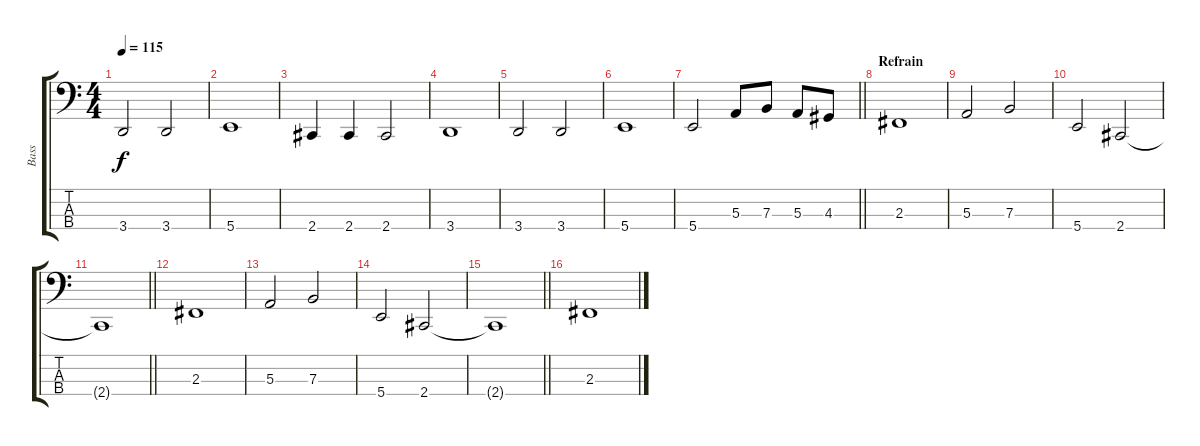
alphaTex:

\track ("Bass" "Bass") {instrument electricbassfinger}
\staff {score tabs}
\tuning (D2 A1 E1 B0) {hide}
\ts (4 4)
\tempo 115
\clef f4
\ks c
3.4.2{dy f} 3.4.2 |
5.4.1 |
2.4.4 2.4.4 2.4.2 |
3.4.1 |
3.4.2 3.4.2 |
5.4.1 |
\barLineRight lightlight
5.4.2 5.3.8 7.3.8 5.3.8 4.3.8 |
\section ("" "Refrain")
2.3.1 |
5.3.2 7.3.2 |
5.4.2 2.4.2 |
\barLineRight lightlight
2.4{t}.1 |
2.3.1 |
5.3.2 7.3.2 |
5.4.2 2.4.2 |
\barLineRight lightlight
2.4{t}.1 |
2.3.1
